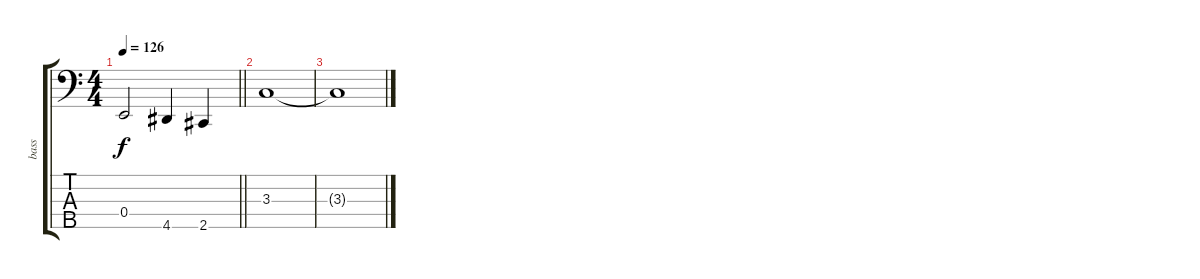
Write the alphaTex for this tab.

\track ("bass" "bass") {instrument electricbassfinger}
\staff {score tabs}
\tuning (G2 D2 A1 E1 B0) {hide}
\ts (4 4)
\tempo 126
\clef f4
\barLineRight lightlight
\ks c
0.4.2{dy f} 4.5.4 2.5.4 |
3.3.1 |
3.3{t}.1
